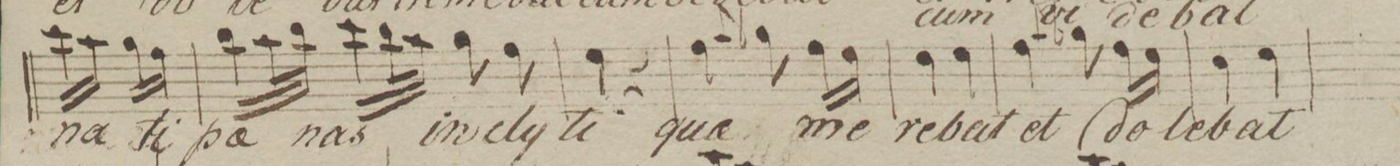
**kern	**text
*I"Alt.	*
*clefC3	*
*k[b-]	*
*M2/4	*
16dd\LL	na-
16b-\JJ	.
16a\LL	-ti
16g\JJ	.
=164	=164
16cc\LL	poe-
32b-\L	.
32cc\JJJ	.
16dd\LL	-nas
32cc\L	.
32b-\JJJ	.
8a\	in-
8g\	-cly-
=165	=165
4f\	-ti
4r	.
=166	=166
4g\	quae
8qqb-/	.
8a-X\	.
16g\LL	me-
16f\JJ	.
=167	=167
4e\	-re-
4f\	-bat
=168	=168
4g\	et
8qqb-/	.
8a-X\	.
16g\LL	do-
16f\JJ	.
=169	=169
4e\	-le-
4f\	-bat
=170	=170
*-	*-
